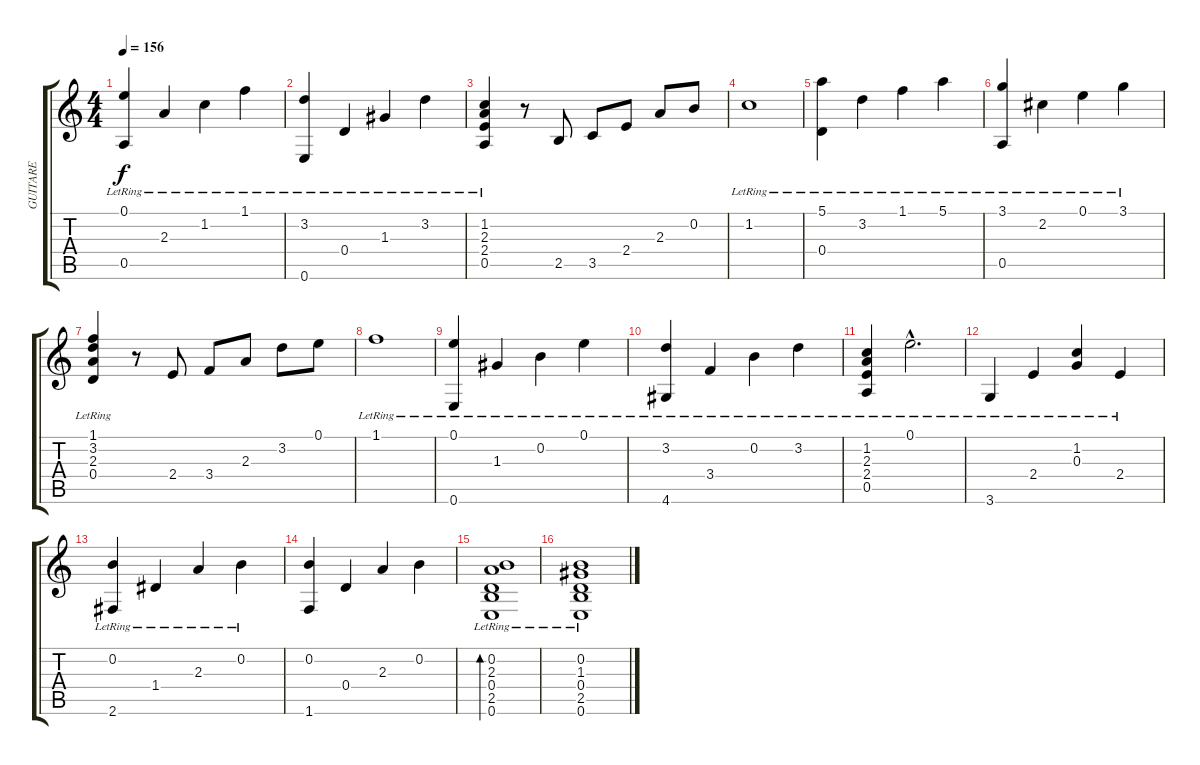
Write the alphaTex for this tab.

\track ("GUITARE" "GUITARE") {instrument acousticguitarnylon}
\staff {score tabs}
\tuning (E4 B3 G3 D3 A2 E2) {hide}
\ts (4 4)
\tempo 156
\clef g2
\ks c
(0.1 0.5{lr}).4{dy f instrument contrabass} 2.3{lr}.4 1.2{lr}.4 1.1{lr}.4 |
(3.2 0.6{lr}).4 0.4{lr}.4 1.3{lr}.4 3.2{lr}.4 |
(1.2 2.3 2.4 0.5{lr}).4 r.8 2.5.8 3.5.8 2.4.8 2.3.8 0.2.8 |
1.2{lr}.1 |
(5.1 0.4{lr}).4 3.2{lr}.4 1.1{lr}.4 5.1{lr}.4 |
(3.1 0.5{lr}).4 2.2{lr}.4 0.1{lr}.4 3.1{lr}.4 |
(1.1{lr} 3.2{lr} 2.3{lr} 0.4{lr}).4 r.8 2.4.8 3.4.8 2.3.8 3.2.8 0.1.8 |
1.1{lr}.1 |
(0.1 0.6{lr}).4 1.3{lr}.4 0.2{lr}.4 0.1{lr}.4 |
(3.2 4.6{lr}).4 3.4{lr}.4 0.2{lr}.4 3.2{lr}.4 |
(1.2 2.3 2.4 0.5{lr}).4 0.1{hac lr}.2{d} |
3.6{lr}.4 2.4{lr}.4 (1.2 0.3{lr}).4 2.4{lr}.4 |
(0.2 2.6{lr}).4 1.4{lr}.4 2.3{lr}.4 0.2{lr}.4 |
(0.2 1.6).4 0.4.4 2.3.4 0.2.4 |
(0.2 2.3 0.4 2.5 0.6{lr}).1{bd 480} |
(0.2 1.3 0.4 2.5 0.6{lr}).1
